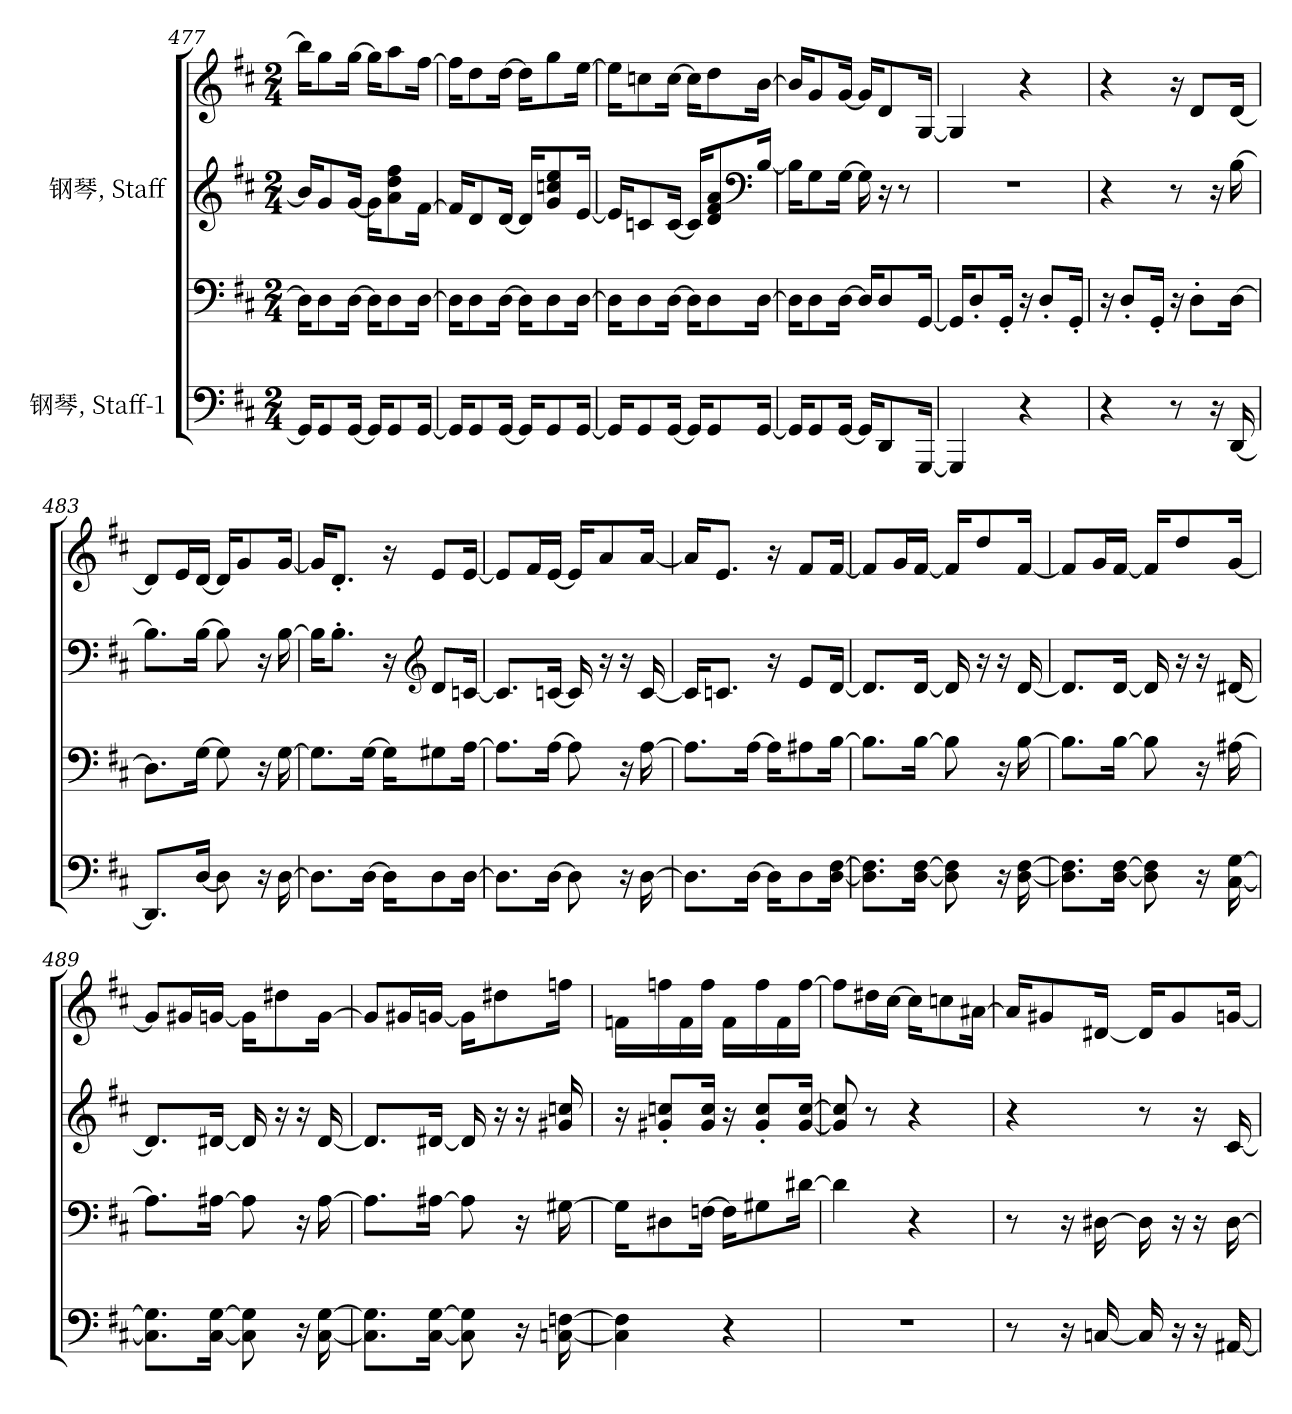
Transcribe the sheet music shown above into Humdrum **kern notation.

**kern	**kern	**kern	**kern
*part2	*part2	*part1	*part1
*staff4	*staff3	*staff2	*staff1
*I"钢琴, Staff-1	*	*I"钢琴, Staff	*
*clefF4	*clefF4	*clefG2	*clefG2
*k[f#c#]	*k[f#c#]	*k[f#c#]	*k[f#c#]
*M2/4	*M2/4	*M2/4	*M2/4
=477	=477	=477	=477
16GG/KL]	16D\KL]	16b/KL]	16bb\KL]
8GG/	8D\	8g/	8gg\
[16GG/Jk	[16D\Jk	[16g/Jk	[16gg\Jk
16GG/KL]	16D\KL]	16g\KL]	16gg\KL]
8GG/	8D\	8a\ 8dd\ 8ff#\	8aa\
[16GG/Jk	[16D\Jk	[16f#\Jk	[16ff#\Jk
=478	=478	=478	=478
16GG/KL]	16D\KL]	16f#/KL]	16ff#\KL]
8GG/	8D\	8d/	8dd\
[16GG/Jk	[16D\Jk	[16d/Jk	[16dd\Jk
16GG/KL]	16D\KL]	16d/KL]	16dd\KL]
8GG/	8D\	8g/ 8ccn/ 8ee/	8gg\
[16GG/Jk	[16D\Jk	[16e/Jk	[16ee\Jk
!!LO:LB:g=z
=479	=479	=479	=479
16GG/KL]	16D\KL]	16e/KL]	16ee\KL]
8GG/	8D\	8cn/	8ccn\
[16GG/Jk	[16D\Jk	[16c/Jk	[16cc\Jk
16GG/KL]	16D\KL]	16c/KL]	16cc\KL]
8GG/	8D\	8d/ 8f#/ 8a/	8dd\
*	*	*clefF4	*
[16GG/Jk	[16D\Jk	[16B/Jk	[16b\Jk
=480	=480	=480	=480
16GG/KL]	16D\KL]	16B\KL]	16b/KL]
8GG/	8D\	8G\	8g/
[16GG/Jk	[16D\Jk	[16G\Jk	[16g/Jk
16GG/KL]	16D/KL]	16G\]	16g/KL]
8DD/	8D/	16r	8d/
.	.	8r	.
[16GGG/Jk	[16GG/Jk	.	[16G/Jk
=481	=481	=481	=481
4GGG/]	16GG/KL]	2r	4G/]
.	8D'/	.	.
.	16GG'/Jk	.	.
4r	16r	.	4r
.	8D'/L	.	.
.	16GG'/Jk	.	.
=482	=482	=482	=482
4r	16r	4r	4r
.	8D'/L	.	.
.	16GG'/Jk	.	.
8r	16r	8r	16r
.	8D'\L	.	8d/L
16r	.	16r	.
[16DD/	[16D\Jk	[16B\	[16d/Jk
=483	=483	=483	=483
8.DD/L]	8.D\L]	8.B\L]	8d/L]
.	.	.	16e/L
[16D/Jk	[16G\Jk	[16B\Jk	[16d/JJ
8D\]	8G\]	8B\]	16d/KL]
.	.	.	8g/
16r	16r	16r	.
[16D\	[16G\	[16B\	[16g/Jk
!!LO:LB:g=z
=484	=484	=484	=484
8.D\L]	8.G\L]	16B\KL]	16g/KL]
.	.	8.B'\J	8.d'/J
[16D\Jk	[16G\Jk	.	.
16D\KL]	16G\KL]	16r	16r
*	*	*clefG2	*
8D\	8G#X\	8d/L	8e/L
[16D\Jk	[16A\Jk	[16cn/Jk	[16e/Jk
=485	=485	=485	=485
8.D\L]	8.A\L]	8.c/L]	8e/L]
.	.	.	16f#/L
[16D\Jk	[16A\Jk	[16cn/Jk	[16e/JJ
8D\]	8A\]	16c/]	16e/KL]
.	.	16r	8a/
16r	16r	16r	.
[16D\	[16A\	[16c/	[16a/Jk
=486	=486	=486	=486
8.D\L]	8.A\L]	16c/KL]	16a/KL]
.	.	8.cn/J	8.e/J
[16D\Jk	[16A\Jk	.	.
16D\KL]	16A\KL]	16r	16r
8D\	8A#X\	8e/L	8f#/L
[16D\ [16F#\Jk	[16B\Jk	[16d/Jk	[16f#/Jk
=487	=487	=487	=487
8.D\] 8.F#\]L	8.B\L]	8.d/L]	8f#/L]
.	.	.	16g/L
[16D\ [16F#\Jk	[16B\Jk	[16d/Jk	[16f#/JJ
8D\] 8F#\]	8B\]	16d/]	16f#/KL]
.	.	16r	8dd/
16r	16r	16r	.
[16D\ [16F#\	[16B\	[16d/	[16f#/Jk
!!LO:PB:g=z
=488	=488	=488	=488
8.D\] 8.F#\]L	8.B\L]	8.d/L]	8f#/L]
.	.	.	16g/L
[16D\ [16F#\Jk	[16B\Jk	[16d/Jk	[16f#/JJ
8D\] 8F#\]	8B\]	16d/]	16f#/KL]
.	.	16r	8dd/
16r	16r	16r	.
[16C#\ [16G\	[16A#X\	[16d#X/	[16g/Jk
=489	=489	=489	=489
8.C#\] 8.G\]L	8.A#\L]	8.d#/L]	8g/L]
.	.	.	16g#X/L
[16C#\ [16G\Jk	[16A#X\Jk	[16d#X/Jk	[16gn/JJ
8C#\] 8G\]	8A#\]	16d#/]	16g\KL]
.	.	16r	8dd#X\
16r	16r	16r	.
[16C#\ [16G\	[16A#\	[16d#/	[16g\Jk
=490	=490	=490	=490
8.C#\] 8.G\]L	8.A#\L]	8.d#/L]	8g/L]
.	.	.	16g#X/L
[16C#\ [16G\Jk	[16A#X\Jk	[16d#X/Jk	[16gn/JJ
8C#\] 8G\]	8A#\]	16d#/]	16g\KL]
.	.	16r	8dd#X\
16r	16r	16r	.
[16Cn\ [16Fn\	[16G#X\	16g#X/ 16ccn/	16ffn\Jk
!!LO:LB:g=z
=491	=491	=491	=491
4C\] 4F\]	16G#\KL]	16r	16fn\LL
.	8D#X\	8g#X/' 8ccn/'L	16ffn\
.	.	.	16f\
.	[16Fn\Jk	16g#/ 16cc/Jk	16ff\JJ
4r	16F\KL]	16r	16f\LL
.	8G#X\	8g#/' 8cc/'L	16ff\
.	.	.	16f\
.	[16d#X\Jk	[16g#/ [16cc/Jk	[16ff\JJ
=492	=492	=492	=492
2r	4d#\]	8g#/] 8cc/]	8ff\L]
.	.	8r	16dd#X\L
.	.	.	[16cc#\JJ
.	4r	4r	16cc#\KL]
.	.	.	8ccn\
.	.	.	[16a#X\Jk
=493	=493	=493	=493
8r	8r	4r	16a#/KL]
.	.	.	8g#X/
16r	16r	.	.
[16Cn/	[16D#X\	.	[16d#X/Jk
16C/]	16D#\]	8r	16d#/KL]
16r	16r	.	8g#/
16r	16r	16r	.
[16AA#X/	[16D#\	[16c#/	[16gn/Jk
=	=	=	=
*-	*-	*-	*-
